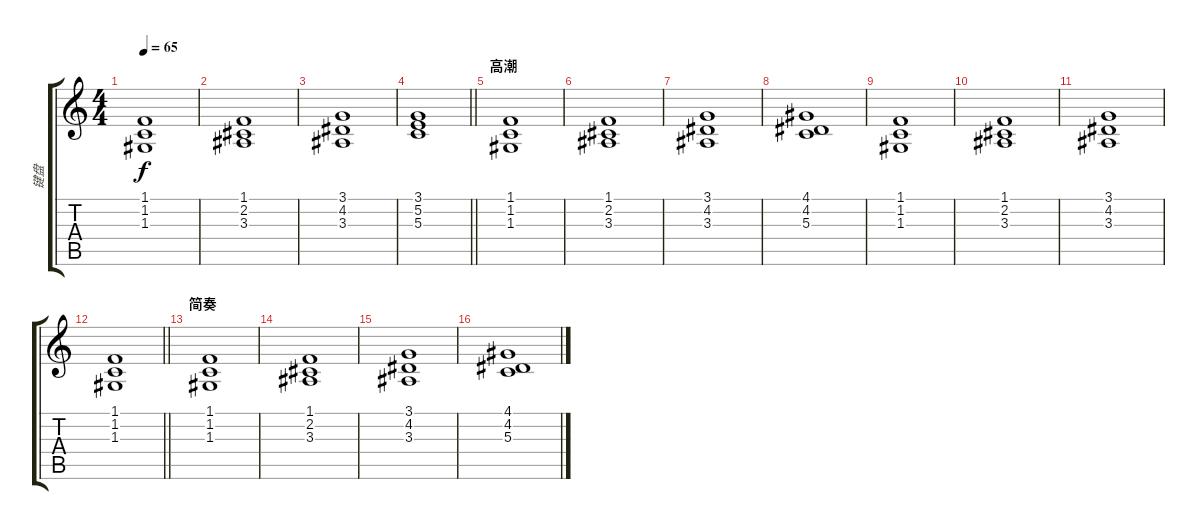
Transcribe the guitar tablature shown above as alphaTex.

\track ("键盘" "键盘") {instrument stringensemble1}
\staff {score tabs}
\tuning (E4 B3 G3 D3 A2 E2) {hide}
\ts (4 4)
\tempo 65
\clef g2
\ks c
(1.1 1.2 1.3).1{dy f} |
(1.1 2.2 3.3).1 |
(3.1 4.2 3.3).1 |
\barLineRight lightlight
(3.1 5.2 5.3).1 |
\section ("" "高潮")
(1.1 1.2 1.3).1 |
(1.1 2.2 3.3).1 |
(3.1 4.2 3.3).1 |
(4.1 4.2 5.3).1 |
(1.1 1.2 1.3).1 |
(1.1 2.2 3.3).1 |
(3.1 4.2 3.3).1 |
\barLineRight lightlight
(1.1 1.2 1.3).1 |
\section ("" "简奏")
(1.1 1.2 1.3).1 |
(1.1 2.2 3.3).1 |
(3.1 4.2 3.3).1 |
(4.1 4.2 5.3).1
